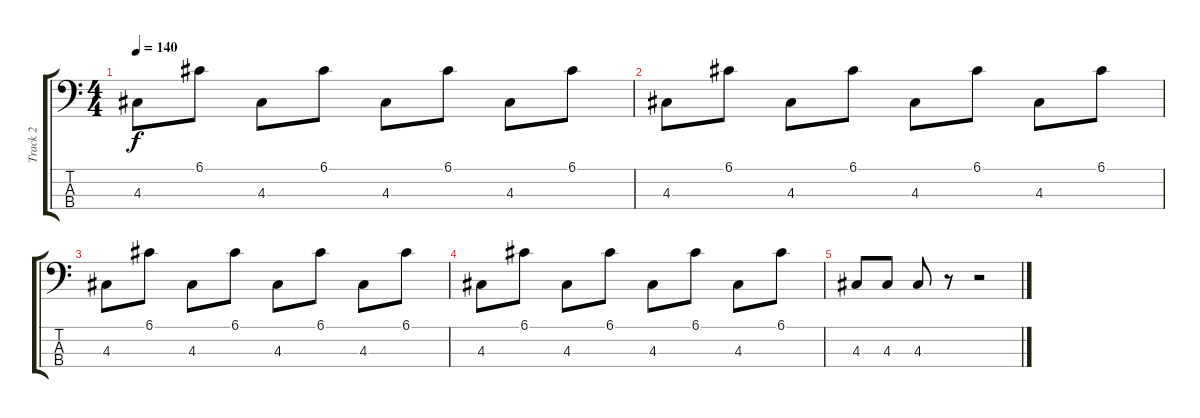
\track ("Track 2" "Track 2") {instrument electricbasspick}
\staff {score tabs}
\tuning (G2 D2 A1 E1) {hide}
\ts (4 4)
\tempo 140
\clef f4
\ks c
4.3.8{dy f} 6.1.8 4.3.8 6.1.8 4.3.8 6.1.8 4.3.8 6.1.8 |
4.3.8 6.1.8 4.3.8 6.1.8 4.3.8 6.1.8 4.3.8 6.1.8 |
4.3.8 6.1.8 4.3.8 6.1.8 4.3.8 6.1.8 4.3.8 6.1.8 |
4.3.8 6.1.8 4.3.8 6.1.8 4.3.8 6.1.8 4.3.8 6.1.8 |
4.3.8 4.3.8 4.3.8 r.8 r.2
